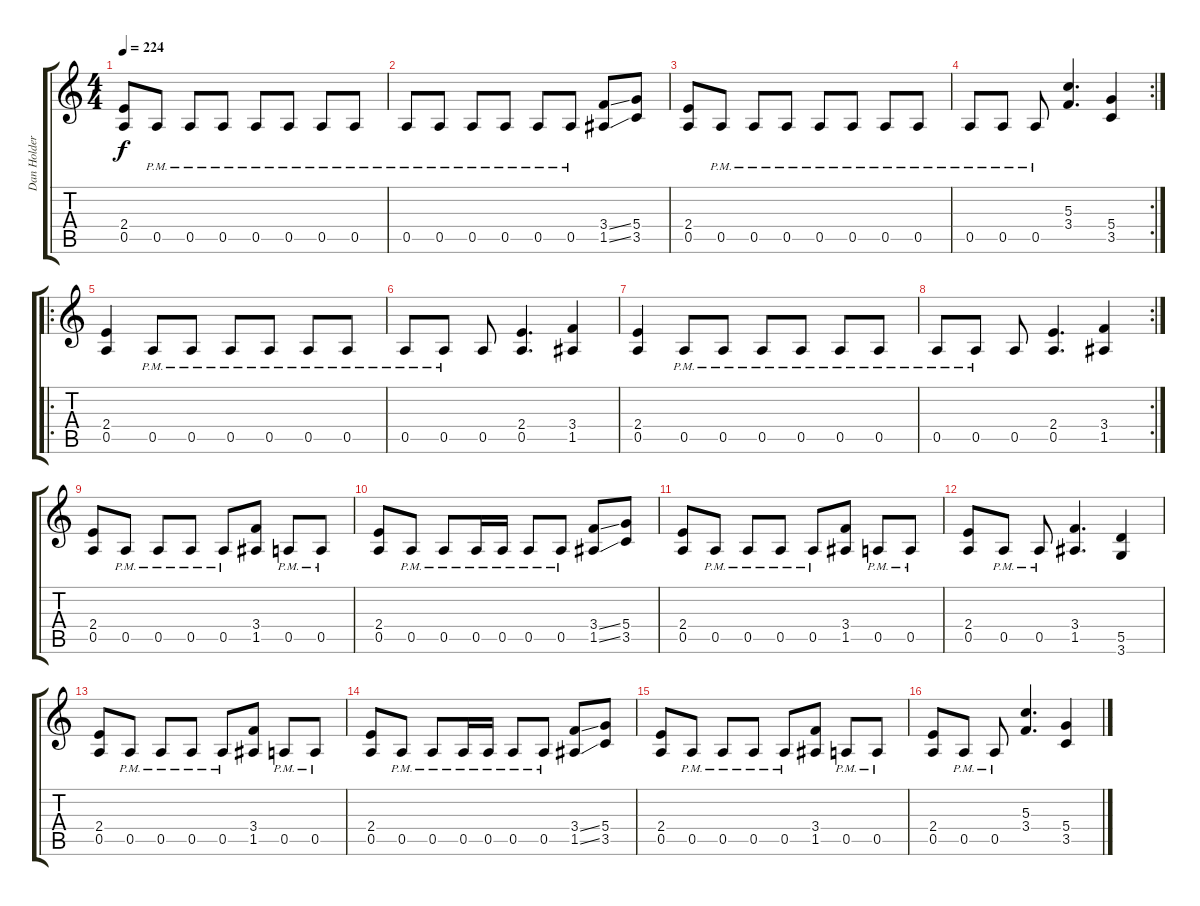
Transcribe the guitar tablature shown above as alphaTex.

\track ("Dan Holder" "Dan Holder") {instrument overdrivenguitar}
\staff {score tabs}
\tuning (E4 B3 G3 D3 A2 E2) {hide}
\ts (4 4)
\tempo 224
\clef g2
\ks c
(2.4 0.5).8{dy f} 0.5{pm}.8 0.5{pm}.8 0.5{pm}.8 0.5{pm}.8 0.5{pm}.8 0.5{pm}.8 0.5{pm}.8 |
0.5{pm}.8 0.5{pm}.8 0.5{pm}.8 0.5{pm}.8 0.5{pm}.8 0.5{pm}.8 (3.4{ss} 1.5{ss}).8 (5.4 3.5).8 |
(2.4 0.5).8 0.5{pm}.8 0.5{pm}.8 0.5{pm}.8 0.5{pm}.8 0.5{pm}.8 0.5{pm}.8 0.5{pm}.8 |
\rc 2
0.5{pm}.8 0.5{pm}.8 0.5{pm}.8 (5.3 3.4).4{d} (5.4 3.5).4 |
\ro
(2.4 0.5).4 0.5{pm}.8 0.5{pm}.8 0.5{pm}.8 0.5{pm}.8 0.5{pm}.8 0.5{pm}.8 |
0.5{pm}.8 0.5{pm}.8 0.5.8 (2.4 0.5).4{d} (3.4 1.5).4 |
(2.4 0.5).4 0.5{pm}.8 0.5{pm}.8 0.5{pm}.8 0.5{pm}.8 0.5{pm}.8 0.5{pm}.8 |
\rc 2
0.5{pm}.8 0.5{pm}.8 0.5.8 (2.4 0.5).4{d} (3.4 1.5).4 |
(2.4 0.5).8 0.5{pm}.8 0.5{pm}.8 0.5{pm}.8 0.5{pm}.8 (3.4 1.5).8 0.5{pm}.8 0.5{pm}.8 |
(2.4 0.5).8 0.5{pm}.8 0.5{pm}.8 0.5{pm}.16 0.5{pm}.16 0.5{pm}.8 0.5{pm}.8 (3.4{ss} 1.5{ss}).8 (5.4 3.5).8 |
(2.4 0.5).8 0.5{pm}.8 0.5{pm}.8 0.5{pm}.8 0.5{pm}.8 (3.4 1.5).8 0.5{pm}.8 0.5{pm}.8 |
(2.4 0.5).8 0.5{pm}.8 0.5{pm}.8 (3.4 1.5).4{d} (5.5 3.6).4 |
(2.4 0.5).8 0.5{pm}.8 0.5{pm}.8 0.5{pm}.8 0.5{pm}.8 (3.4 1.5).8 0.5{pm}.8 0.5{pm}.8 |
(2.4 0.5).8 0.5{pm}.8 0.5{pm}.8 0.5{pm}.16 0.5{pm}.16 0.5{pm}.8 0.5{pm}.8 (3.4{ss} 1.5{ss}).8 (5.4 3.5).8 |
(2.4 0.5).8 0.5{pm}.8 0.5{pm}.8 0.5{pm}.8 0.5{pm}.8 (3.4 1.5).8 0.5{pm}.8 0.5{pm}.8 |
(2.4 0.5).8 0.5{pm}.8 0.5{pm}.8 (5.3 3.4).4{d} (5.4 3.5).4
